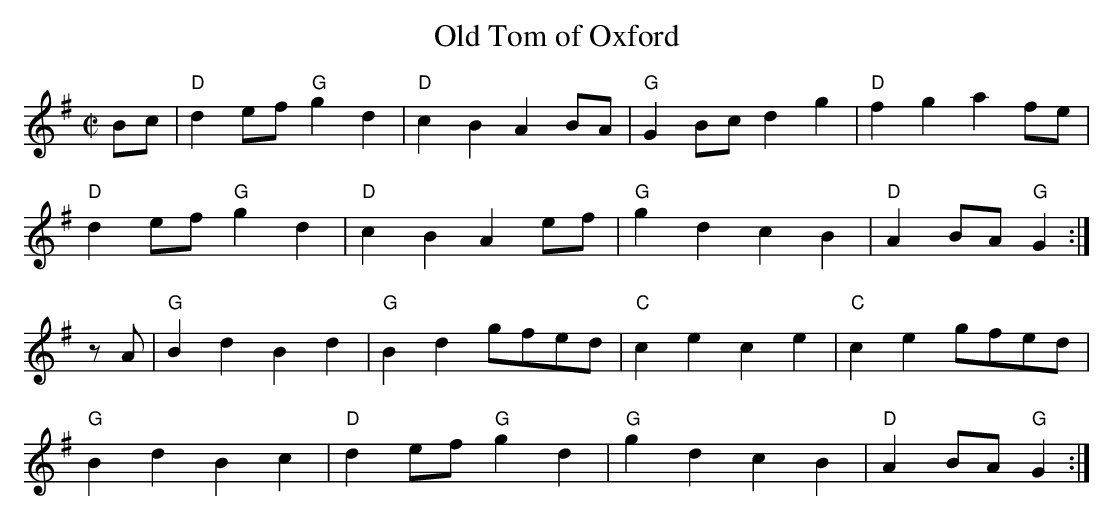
X:1
T: Old Tom of Oxford
M: C|
L: 1/4
K: Gmaj
B/c/ | "D" d e/f/ "G" g d | "D" c B A B/A/ | "G" G B/c/ d g | "D" f g a f/e/ |
       "D" d e/f/ "G" g d | "D" c B A e/f/ | "G" g d c B | "D" A B/A/ "G" G :|
z/A/ | "G" B d B d | "G" B d g/f/e/d/ | "C" c e c e | "C" c e g/f/e/d/ |
       "G" B d B c | "D" d e/f/ "G" g d | "G" g d c B | "D" A B/A/ "G" G :|
